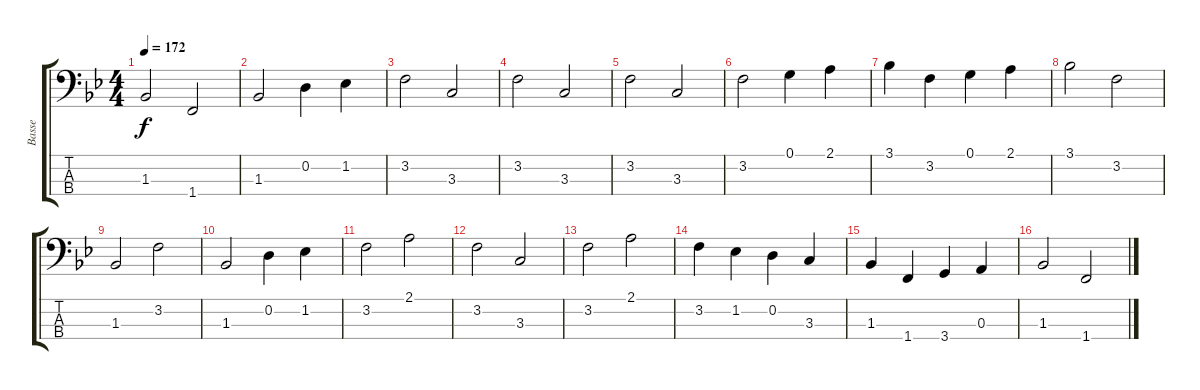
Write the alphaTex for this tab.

\track ("Basse" "Basse") {instrument electricbassfinger}
\staff {score tabs}
\tuning (G2 D2 A1 E1) {hide}
\ts (4 4)
\tempo 172
\clef f4
\ks bb
1.3.2{dy f} 1.4.2 |
1.3.2 0.2.4 1.2.4 |
3.2.2 3.3.2 |
3.2.2 3.3.2 |
3.2.2 3.3.2 |
3.2.2 0.1.4 2.1.4 |
3.1.4 3.2.4 0.1.4 2.1.4 |
3.1.2 3.2.2 |
1.3.2 3.2.2 |
1.3.2 0.2.4 1.2.4 |
3.2.2 2.1.2 |
3.2.2 3.3.2 |
3.2.2 2.1.2 |
3.2.4 1.2.4 0.2.4 3.3.4 |
1.3.4 1.4.4 3.4.4 0.3.4 |
1.3.2 1.4.2
